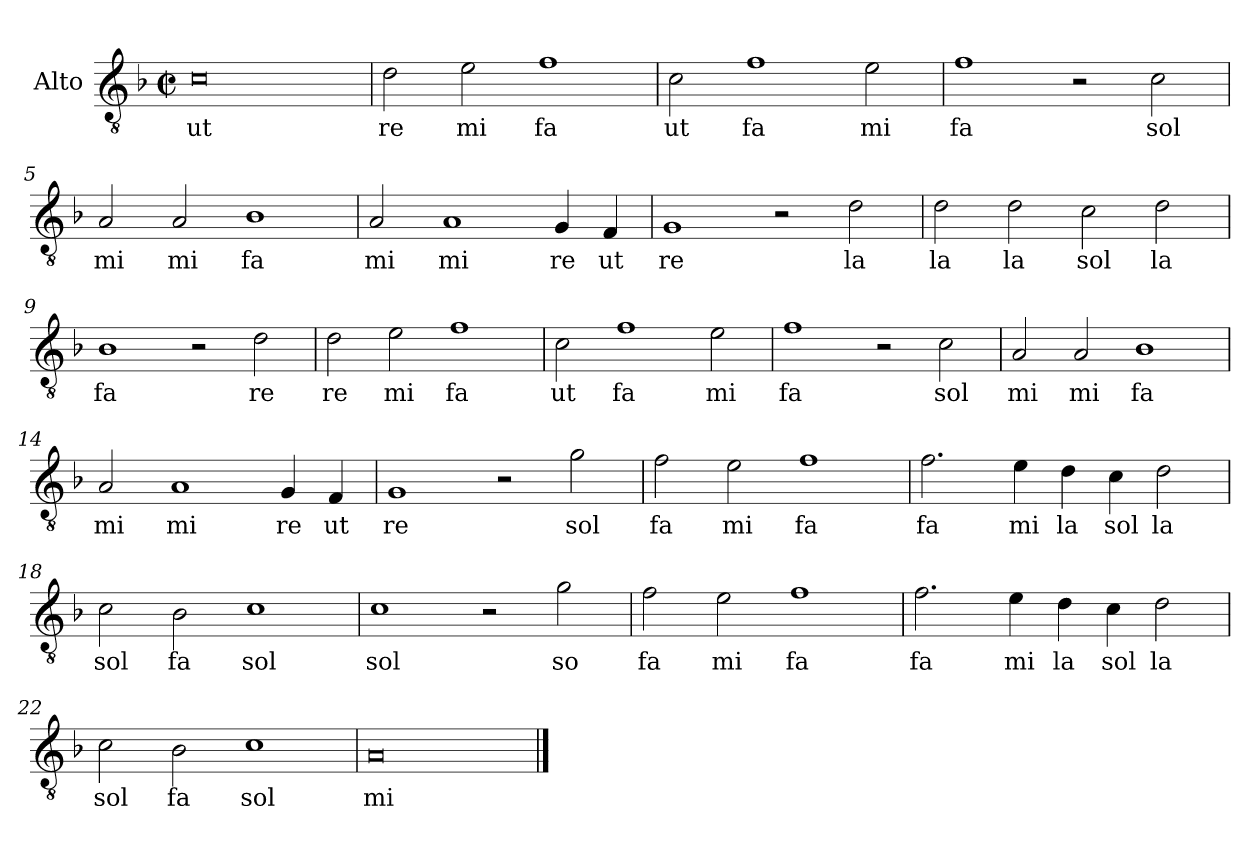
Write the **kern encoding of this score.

**kern	**text
*part1	*part1
*staff1	*staff1
*I"Alto	*
*clefGv2	*
*k[b-]	*
*M4/2	*
*met(c|)	*
=1	=1
0c	ut
=2	=2
2d\	re
2e\	mi
1f	fa
=3	=3
2c\	ut
1f	fa
2e\	mi
=4	=4
1f	fa
2r	.
!	!LO:LY:color=#005E35
2ci\	sol
=5	=5
!	!LO:LY:color=#005E35
2Ai/	mi
!	!LO:LY:color=#005E35
2Ai/	mi
!	!LO:LY:color=#005E35
1B-i	fa
=6	=6
!	!LO:LY:color=#005E35
2Ai/	mi
!	!LO:LY:color=#005E35
1Ai	mi
!	!LO:LY:color=#005E35
4Gi/	re
!	!LO:LY:color=#005E35
4Fi/	ut
=7	=7
!	!LO:LY:color=#005E35
1Gi	re
2r	.
!	!LO:LY:color=#005E35
2di\	la
=8	=8
!	!LO:LY:color=#005E35
2di\	la
!	!LO:LY:color=#005E35
2di\	la
!	!LO:LY:color=#005E35
2ci\	sol
!	!LO:LY:color=#005E35
2di\	la
=9	=9
!	!LO:LY:color=#005E35
1B-i	fa
2r	.
2d\	re
=10	=10
2d\	re
2e\	mi
1f	fa
=11	=11
2c\	ut
1f	fa
2e\	mi
=12	=12
1f	fa
2r	.
!	!LO:LY:color=#005E35
2ci\	sol
=13	=13
!	!LO:LY:color=#005E35
2Ai/	mi
!	!LO:LY:color=#005E35
2Ai/	mi
!	!LO:LY:color=#005E35
1B-i	fa
=14	=14
!	!LO:LY:color=#005E35
2Ai/	mi
!	!LO:LY:color=#005E35
1Ai	mi
!	!LO:LY:color=#005E35
4Gi/	re
!	!LO:LY:color=#005E35
4Fi/	ut
=15	=15
!	!LO:LY:color=#005E35
1Gi	re
2r	.
2g\	sol
=16	=16
2f\	fa
2e\	mi
1f	fa
=17	=17
2.f\	fa
4e\	mi
!	!LO:LY:color=#005E35
4di\	la
!	!LO:LY:color=#005E35
4ci\	sol
!	!LO:LY:color=#005E35
2di\	la
=18	=18
!	!LO:LY:color=#005E35
2ci\	sol
!	!LO:LY:color=#005E35
2B-i\	fa
!	!LO:LY:color=#005E35
1ci	sol
=19	=19
!	!LO:LY:color=#005E35
1ci	sol
2r	.
2g\	so
=20	=20
2f\	fa
2e\	mi
1f	fa
=21	=21
2.f\	fa
4e\	mi
!	!LO:LY:color=#005E35
4di\	la
!	!LO:LY:color=#005E35
4ci\	sol
!	!LO:LY:color=#005E35
2di\	la
=22	=22
!	!LO:LY:color=#005E35
2ci\	sol
!	!LO:LY:color=#005E35
2B-i\	fa
!	!LO:LY:color=#005E35
1ci	sol
=23	=23
!	!LO:LY:color=#005E35
0Ai	mi
==	==
*-	*-
